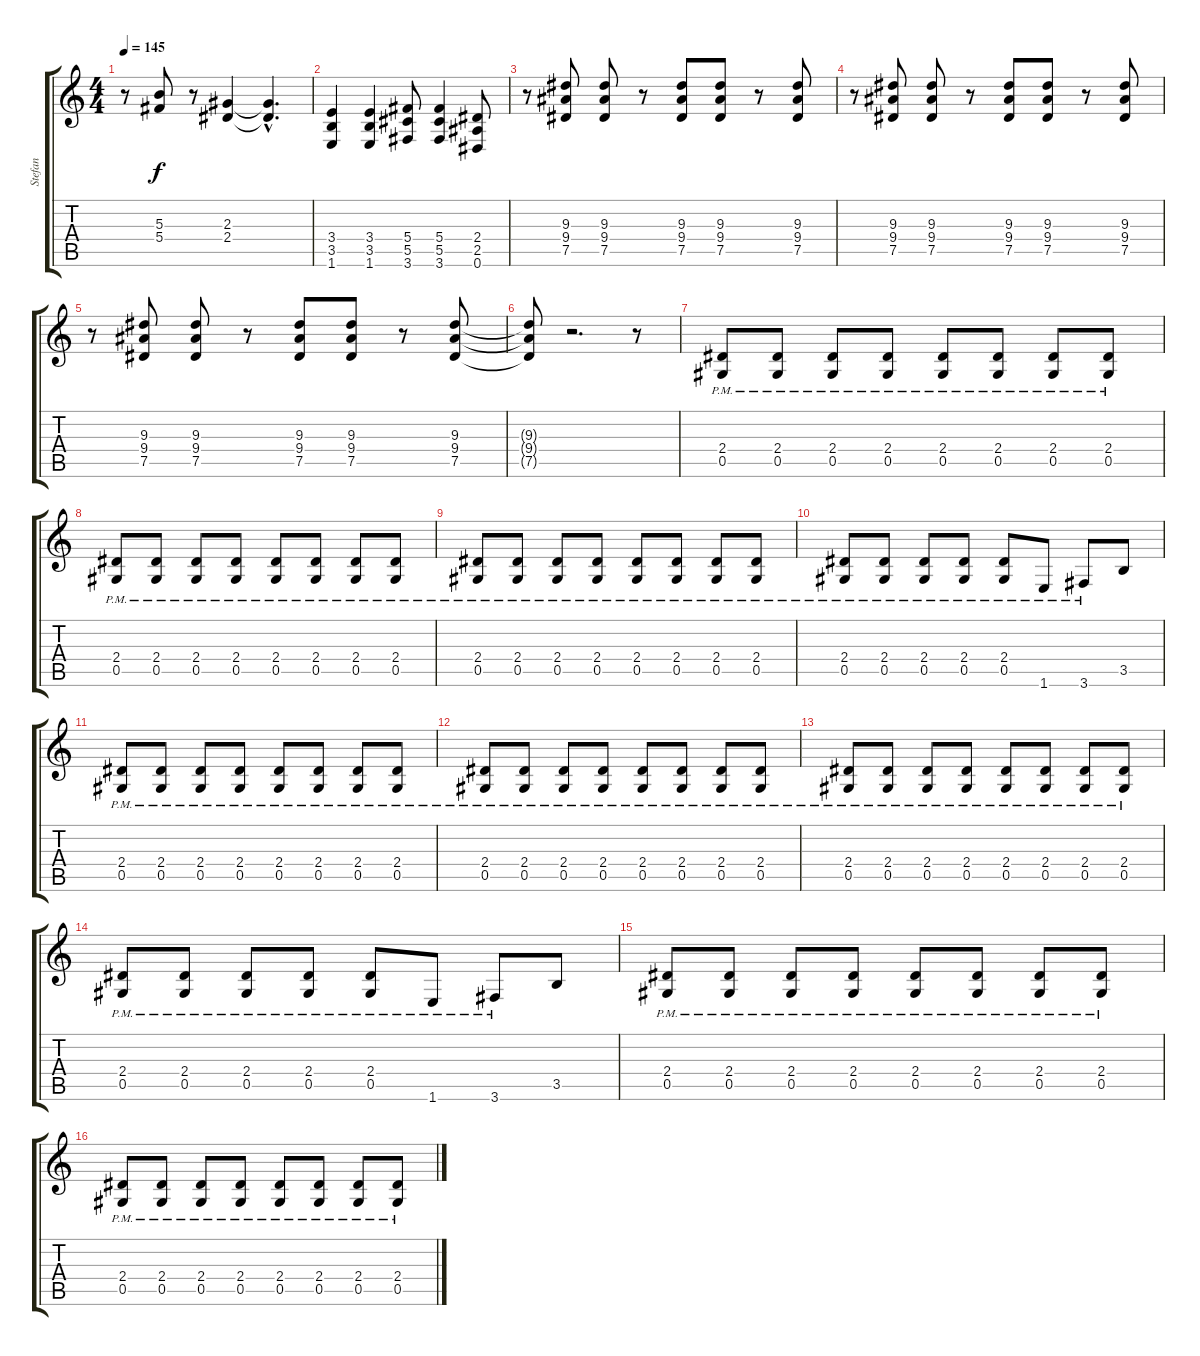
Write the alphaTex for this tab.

\track ("Stefan" "Stefan") {instrument distortionguitar}
\staff {score tabs}
\tuning (Eb4 Bb3 Gb3 Db3 Ab2 Eb2) {hide}
\ts (4 4)
\tempo 145
\clef g2
\ks c
r.8{dy f} (5.3 5.4).8 r.8 (2.3 2.4).4 (2.3{hac t} 2.4{hac t}).4{d} |
(3.4 3.5 1.6).4 (3.4 3.5 1.6).4 (5.4 5.5 3.6).8 (5.4 5.5 3.6).4 (2.4 2.5 0.6).8 |
r.8 (9.3 9.4 7.5).8 (9.3 9.4 7.5).8 r.8 (9.3 9.4 7.5).8 (9.3 9.4 7.5).8 r.8 (9.3 9.4 7.5).8 |
r.8 (9.3 9.4 7.5).8 (9.3 9.4 7.5).8 r.8 (9.3 9.4 7.5).8 (9.3 9.4 7.5).8 r.8 (9.3 9.4 7.5).8 |
r.8 (9.3 9.4 7.5).8 (9.3 9.4 7.5).8 r.8 (9.3 9.4 7.5).8 (9.3 9.4 7.5).8 r.8 (9.3 9.4 7.5).8 |
(9.3{t} 9.4{t} 7.5{t}).8 r.2{d} r.8 |
(2.4{pm} 0.5{pm}).8 (2.4{pm} 0.5{pm}).8 (2.4{pm} 0.5{pm}).8 (2.4{pm} 0.5{pm}).8 (2.4{pm} 0.5{pm}).8 (2.4{pm} 0.5{pm}).8 (2.4{pm} 0.5{pm}).8 (2.4{pm} 0.5{pm}).8 |
(2.4{pm} 0.5{pm}).8 (2.4{pm} 0.5{pm}).8 (2.4{pm} 0.5{pm}).8 (2.4{pm} 0.5{pm}).8 (2.4{pm} 0.5{pm}).8 (2.4{pm} 0.5{pm}).8 (2.4{pm} 0.5{pm}).8 (2.4{pm} 0.5{pm}).8 |
(2.4{pm} 0.5{pm}).8 (2.4{pm} 0.5{pm}).8 (2.4{pm} 0.5{pm}).8 (2.4{pm} 0.5{pm}).8 (2.4{pm} 0.5{pm}).8 (2.4{pm} 0.5{pm}).8 (2.4{pm} 0.5{pm}).8 (2.4{pm} 0.5{pm}).8 |
(2.4{pm} 0.5{pm}).8 (2.4{pm} 0.5{pm}).8 (2.4{pm} 0.5{pm}).8 (2.4{pm} 0.5{pm}).8 (2.4{pm} 0.5{pm}).8 1.6{pm}.8 3.6{pm}.8 3.5.8 |
(2.4{pm} 0.5{pm}).8 (2.4{pm} 0.5{pm}).8 (2.4{pm} 0.5{pm}).8 (2.4{pm} 0.5{pm}).8 (2.4{pm} 0.5{pm}).8 (2.4{pm} 0.5{pm}).8 (2.4{pm} 0.5{pm}).8 (2.4{pm} 0.5{pm}).8 |
(2.4{pm} 0.5{pm}).8 (2.4{pm} 0.5{pm}).8 (2.4{pm} 0.5{pm}).8 (2.4{pm} 0.5{pm}).8 (2.4{pm} 0.5{pm}).8 (2.4{pm} 0.5{pm}).8 (2.4{pm} 0.5{pm}).8 (2.4{pm} 0.5{pm}).8 |
(2.4{pm} 0.5{pm}).8 (2.4{pm} 0.5{pm}).8 (2.4{pm} 0.5{pm}).8 (2.4{pm} 0.5{pm}).8 (2.4{pm} 0.5{pm}).8 (2.4{pm} 0.5{pm}).8 (2.4{pm} 0.5{pm}).8 (2.4{pm} 0.5{pm}).8 |
(2.4{pm} 0.5{pm}).8 (2.4{pm} 0.5{pm}).8 (2.4{pm} 0.5{pm}).8 (2.4{pm} 0.5{pm}).8 (2.4{pm} 0.5{pm}).8 1.6{pm}.8 3.6{pm}.8 3.5.8 |
(2.4{pm} 0.5{pm}).8 (2.4{pm} 0.5{pm}).8 (2.4{pm} 0.5{pm}).8 (2.4{pm} 0.5{pm}).8 (2.4{pm} 0.5{pm}).8 (2.4{pm} 0.5{pm}).8 (2.4{pm} 0.5{pm}).8 (2.4{pm} 0.5{pm}).8 |
(2.4{pm} 0.5{pm}).8 (2.4{pm} 0.5{pm}).8 (2.4{pm} 0.5{pm}).8 (2.4{pm} 0.5{pm}).8 (2.4{pm} 0.5{pm}).8 (2.4{pm} 0.5{pm}).8 (2.4{pm} 0.5{pm}).8 (2.4{pm} 0.5{pm}).8
